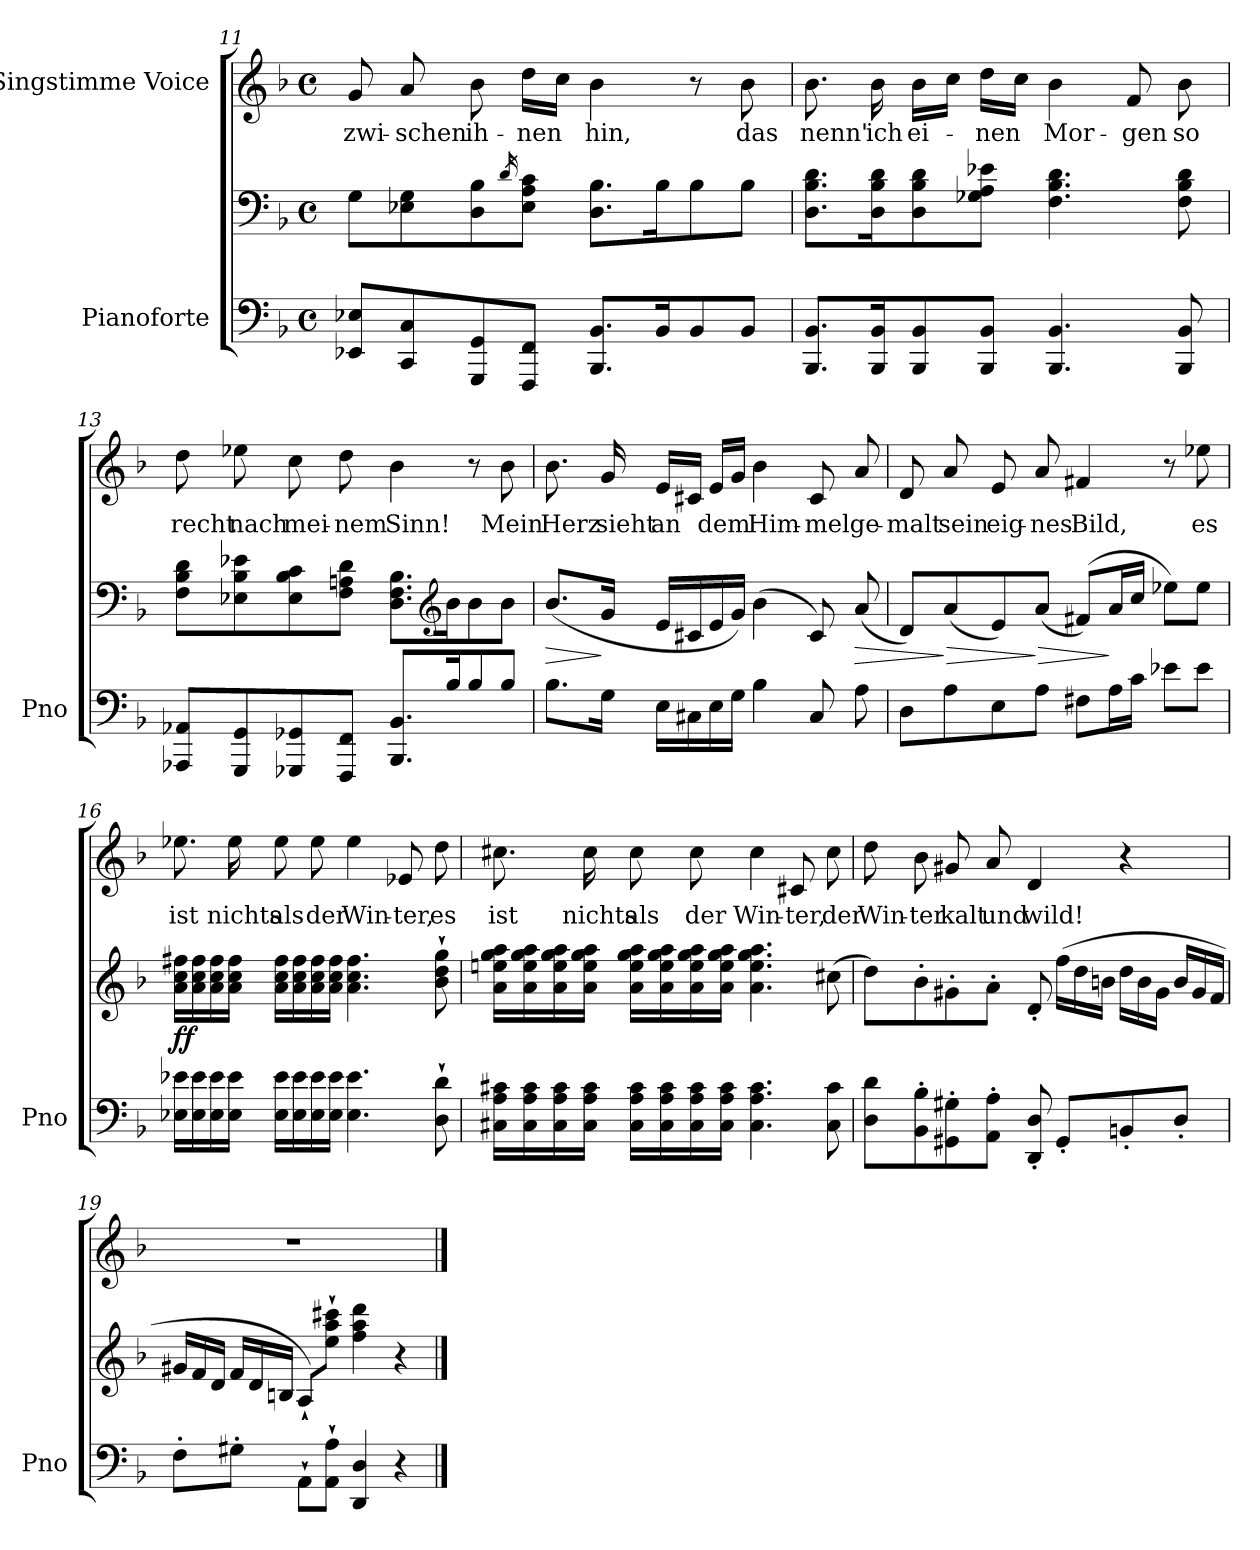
**kern	**kern	**dynam	**kern	**text
*part2	*part2	*part2	*part1	*part1
*staff3	*staff2	*staff2/3	*staff1	*staff1
*I"Pianoforte	*	*	*I"Singstimme Voice	*
*I'Pno	*	*	*	*
*clefF4	*clefF4	*	*clefG2	*
*k[b-]	*k[b-]	*	*k[b-]	*
*M4/4	*M4/4	*	*M4/4	*
*met(c)	*met(c)	*	*met(c)	*
=11	=11	=11	=11	=11
!	!	!	!	!LO:LY:b
8EE-X/ 8E-X/L	8G\L	.	8g/	zwi-
!	!	!	!	!LO:LY:b
8CC/ 8C/	8E-X\ 8G\	.	8a/	-schen
!	!	!	!	!LO:LY:b
8GGG/ 8GG/	8D\ 8B-\	.	8b-\	ih-
.	16qd/	.	.	.
!	!	!	!	!LO:LY:b
8FFF/ 8FF/J	8E-\ 8A\ 8c\J	.	16dd\LL	-nen
.	.	.	16cc\JJ	.
!	!	!	!	!LO:LY:b
8.BBB-/ 8.BB-/L	8.D\ 8.B-\L	.	4b-\	hin,
16BB-/K	16B-\K	.	.	.
8BB-/	8B-\	.	8r	.
!	!	!	!	!LO:LY:b
8BB-/J	8B-\J	.	8b-\	das
=12	=12	=12	=12	=12
!	!	!	!	!LO:LY:b
8.BBB-/ 8.BB-/L	8.D\ 8.B-\ 8.d\L	.	8.b-\	nenn'
!	!	!	!	!LO:LY:b
16BBB-/ 16BB-/K	16D\ 16B-\ 16d\K	.	16b-\	ich
!	!	!	!	!LO:LY:b
8BBB-/ 8BB-/	8D\ 8B-\ 8d\	.	16b-\LL	ei-
.	.	.	16cc\JJ	.
!	!	!	!	!LO:LY:b
8BBB-/ 8BB-/J	8G-X\ 8A\ 8e-X\J	.	16dd\LL	-nen
.	.	.	16cc\JJ	.
!	!	!	!	!LO:LY:b
4.BBB-/ 4.BB-/	4.F\ 4.B-\ 4.d\	.	4b-\	Mor-
!	!	!	!	!LO:LY:b
.	.	.	8f/	-gen
!	!	!	!	!LO:LY:b
8BBB-/ 8BB-/	8F\ 8B-\ 8d\	.	8b-\	so
!!LO:LB:g=z
=13	=13	=13	=13	=13
!	!	!	!	!LO:LY:b
8AAA-X/ 8AA-X/L	8F\ 8B-\ 8d\L	.	8dd\	recht
!	!	!	!	!LO:LY:b
8GGG/ 8GG/	8E-X\ 8B-\ 8e-X\	.	8ee-X\	nach
!	!	!	!	!LO:LY:b
8GGG-X/ 8GG-X/	8E-\ 8B-\ 8c\	.	8cc\	mei-
!	!	!	!	!LO:LY:b
8FFF/ 8FF/J	8F\ 8An\ 8d\J	.	8dd\	-nem
!	!	!	!	!LO:LY:b
8.BBB-/ 8.BB-/L	8.D\ 8.F\ 8.B-\L	.	4b-\	Sinn!
*	*clefG2	*	*	*
16B-/K	16b-\K	.	.	.
8B-/	8b-\	.	8r	.
!	!	!	!	!LO:LY:b
8B-/J	8b-\J	.	8b-\	Mein
=14	=14	=14	=14	=14
!	!	!LO:HP:b	!	!LO:LY:b
8.B-\L	(<8.b-/L	>	8.b-\	Herz
!	!	!	!	!LO:LY:b
16G\Jk	16g/Jk	]	16g/	sieht
!	!	!	!	!LO:LY:b
16E\LL	16e/LL	.	16e/LL	an
16C#X\	16c#X/	.	16c#X/JJ	.
!	!	!	!	!LO:LY:b
16E\	16e/	.	16e/LL	dem
16G\JJ	16g/JJ)	.	16g/JJ	.
!	!	!	!	!LO:LY:b
4B-\	(>4b-\	.	4b-\	Him-
!	!	!	!	!LO:LY:b
8C#/	8c#/)	.	8c#/	-mel
!	!	!LO:HP:b	!	!LO:LY:b
8A\	(<8a/	>	8a/	ge-
=15	=15	=15	=15	=15
!	!	!	!	!LO:LY:b
8D\L	8d/L)	.	8d/	-malt
!	!	!LO:HP:n=1:b	!	!LO:LY:b
8A\	(<8a/	] >	8a/	sein
!	!	!	!	!LO:LY:b
8E\	8e/)	.	8e/	eig-
!	!	!LO:HP:n=1:b	!	!LO:LY:b
8A\J	(<8a/J	] >	8a/	-nes
!	!	!	!	!LO:LY:b
8F#X\L	(>8f#X/L)	.	4f#X/	Bild,
16A\L	16a/L	]	.	.
16c\JJ	16cc/JJ	.	.	.
8e-X\L	8ee-X\L)	.	8r	.
!	!	!	!	!LO:LY:b
8e-\J	8ee-\J	.	8ee-X\	es
!!LO:LB:g=z
=16	=16	=16	=16	=16
!	!	!LO:DY:b	!	!LO:LY:b
16E-X\ 16e-X\LL	16a\ 16cc\ 16ff#X\LL	ff	8.ee-X\	ist
!	!	!LO:DY:b	!	!
16E-\ 16e-\	16a\ 16cc\ 16ff#\	other-dynamics	.	.
16E-\ 16e-\	16a\ 16cc\ 16ff#\	.	.	.
!	!	!	!	!LO:LY:b
16E-\ 16e-\JJ	16a\ 16cc\ 16ff#\JJ	.	16ee-\	nichts
!	!	!	!	!LO:LY:b
16E-\ 16e-\LL	16a\ 16cc\ 16ff#\LL	.	8ee-\	als
16E-\ 16e-\	16a\ 16cc\ 16ff#\	.	.	.
!	!	!	!	!LO:LY:b
16E-\ 16e-\	16a\ 16cc\ 16ff#\	.	8ee-\	der
16E-\ 16e-\JJ	16a\ 16cc\ 16ff#\JJ	.	.	.
!	!	!	!	!LO:LY:b
4.E-\ 4.e-\	4.a\ 4.cc\ 4.ff#\	.	4ee-\	Win-
!	!	!	!	!LO:LY:b
.	.	.	8e-X/	-ter,
!	!	!	!	!LO:LY:b
8D\` 8d\`	8b-\` 8dd\` 8gg\`	.	8dd\	es
=17	=17	=17	=17	=17
!	!	!LO:DY:b	!	!LO:LY:b
!	!	!LO:DY:n=1:b	!	!
16C#X\ 16A\ 16c#X\LL	16a\ 16een\ 16gg\ 16aa\LL	ff other-dynamics	8.cc#X\	ist
16C#\ 16A\ 16c#\	16a\ 16ee\ 16gg\ 16aa\	.	.	.
16C#\ 16A\ 16c#\	16a\ 16ee\ 16gg\ 16aa\	.	.	.
!	!	!	!	!LO:LY:b
16C#\ 16A\ 16c#\JJ	16a\ 16ee\ 16gg\ 16aa\JJ	.	16cc#\	nichts
!	!	!	!	!LO:LY:b
16C#\ 16A\ 16c#\LL	16a\ 16ee\ 16gg\ 16aa\LL	.	8cc#\	als
16C#\ 16A\ 16c#\	16a\ 16ee\ 16gg\ 16aa\	.	.	.
!	!	!	!	!LO:LY:b
16C#\ 16A\ 16c#\	16a\ 16ee\ 16gg\ 16aa\	.	8cc#\	der
16C#\ 16A\ 16c#\JJ	16a\ 16ee\ 16gg\ 16aa\JJ	.	.	.
!	!	!	!	!LO:LY:b
4.C#\ 4.A\ 4.c#\	4.a\ 4.ee\ 4.gg\ 4.aa\	.	4cc#\	Win-
!	!	!	!	!LO:LY:b
.	.	.	8c#X/	-ter,
!	!	!	!	!LO:LY:b
8C#\ 8c#\	(>8cc#X\	.	8cc#\	der
!!LO:PB:g=z
=18	=18	=18	=18	=18
!	!	!	!	!LO:LY:b
8D\ 8d\L	8dd\L)	.	8dd\	Win-
!	!	!	!	!LO:LY:b
8BB-\' 8B-\'	8b-'\	.	8b-\	-ter
!	!	!	!	!LO:LY:b
8GG#X\' 8G#X\'	8g#X'\	.	8g#X/	kalt
!	!	!	!	!LO:LY:b
8AA\' 8A\'J	8a'\J	.	8a/	und
!	!	!	!	!LO:LY:b
8DD/' 8D/'	8d'/	.	4d/	wild!
*	*Xtuplet	*	*	*
8GG#'/L	(>24ff\LL	.	.	.
.	24dd\	.	.	.
.	24bn\JJ	.	.	.
8BBn'/	24dd\LL	.	4r	.
.	24b\	.	.	.
.	24g#\JJ	.	.	.
8D'/J	24b/LL	.	.	.
.	24g#/	.	.	.
.	24f/JJ	.	.	.
=19	=19	=19	=19	=19
8F'\L	24g#X/LL	.	1r	.
.	24f/	.	.	.
.	24d/JJ	.	.	.
8G#X'\J	24f/LL	.	.	.
.	24d/	.	.	.
.	24Bn/JJ	.	.	.
8AA`\L	8A`/L)	.	.	.
8AA\` 8A\`J	8ee\` 8aa\` 8ccc#X\`J	.	.	.
4DD/ 4D/	4ff\ 4aa\ 4ddd\	.	.	.
4r	4r	.	.	.
==	==	==	==	==
*-	*-	*-	*-	*-
